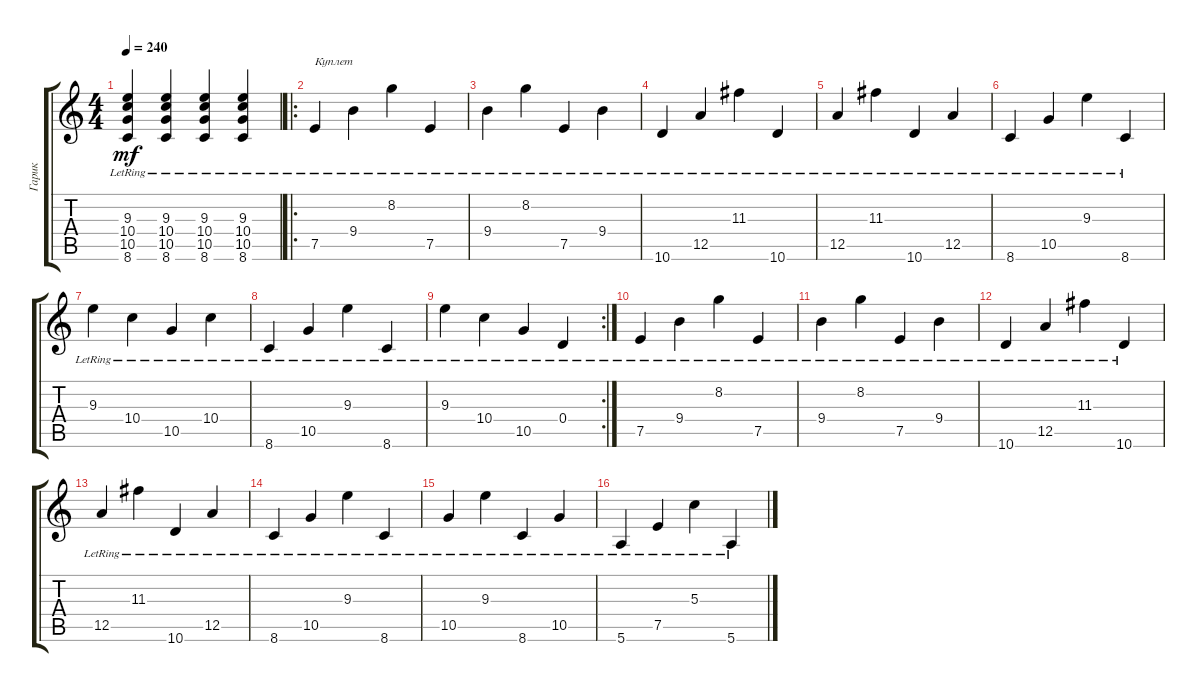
\track ("Гарик" "Гарик") {instrument acousticguitarsteel}
\staff {score tabs}
\tuning (E4 B3 G3 D3 A2 E2) {hide}
\ts (4 4)
\tempo 240
\clef g2
\ks c
(9.3{lr} 10.4{lr} 10.5{lr} 8.6{lr}).4{dy mf} (9.3{lr} 10.4{lr} 10.5{lr} 8.6{lr}).4 (9.3{lr} 10.4{lr} 10.5{lr} 8.6{lr}).4 (9.3{lr} 10.4{lr} 10.5{lr} 8.6{lr}).4 |
\ro
7.5{lr}.4{txt "Куплет"} 9.4{lr}.4 8.2{lr}.4 7.5{lr}.4 |
9.4{lr}.4 8.2{lr}.4 7.5{lr}.4 9.4{lr}.4 |
10.6{lr}.4 12.5{lr}.4 11.3{lr}.4 10.6{lr}.4 |
12.5{lr}.4 11.3{lr}.4 10.6{lr}.4 12.5{lr}.4 |
8.6{lr}.4 10.5{lr}.4 9.3{lr}.4 8.6{lr}.4 |
9.3{lr}.4 10.4{lr}.4 10.5{lr}.4 10.4{lr}.4 |
8.6{lr}.4 10.5{lr}.4 9.3{lr}.4 8.6{lr}.4 |
\rc 2
9.3{lr}.4 10.4{lr}.4 10.5{lr}.4 0.4{lr}.4 |
7.5{lr}.4 9.4{lr}.4 8.2{lr}.4 7.5{lr}.4 |
9.4{lr}.4 8.2{lr}.4 7.5{lr}.4 9.4{lr}.4 |
10.6{lr}.4 12.5{lr}.4 11.3{lr}.4 10.6{lr}.4 |
12.5{lr}.4 11.3{lr}.4 10.6{lr}.4 12.5{lr}.4 |
8.6{lr}.4 10.5{lr}.4 9.3{lr}.4 8.6{lr}.4 |
10.5{lr}.4 9.3{lr}.4 8.6{lr}.4 10.5{lr}.4 |
5.6{lr}.4 7.5{lr}.4 5.3{lr}.4 5.6{lr}.4
